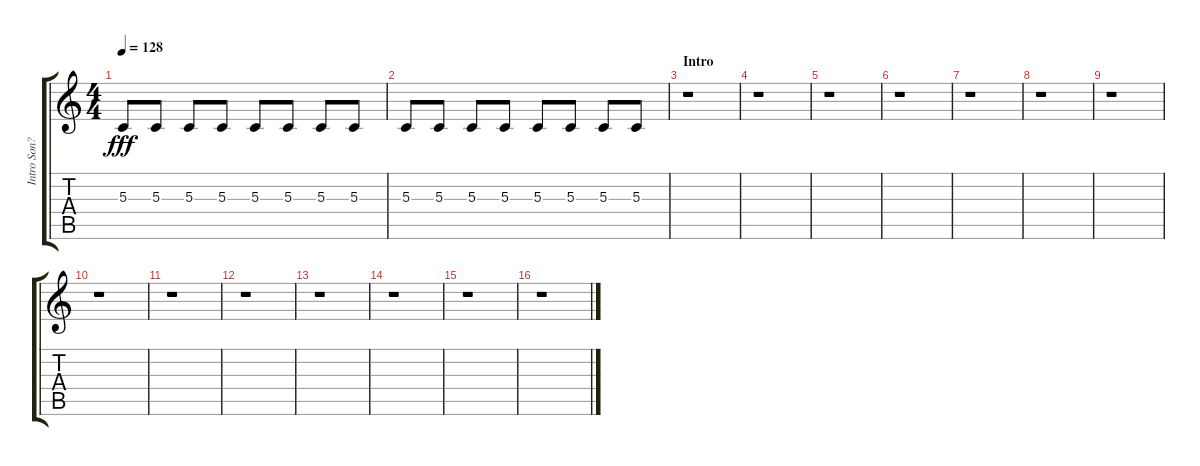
\track ("Intro Son?" "Intro Son?") {instrument fx3crystal}
\staff {score tabs}
\tuning (E4 B3 G3 D3 A2 E2) {hide}
\ts (4 4)
\tempo 128
\clef g2
\ks c
5.3.8{dy fff volume 16 balance 16 instrument fx3crystal} 5.3.8{balance 0} 5.3.8{balance 16} 5.3.8{balance 0} 5.3.8{balance 16} 5.3.8{balance 0} 5.3.8{balance 16} 5.3.8{balance 0} |
5.3.8{balance 16} 5.3.8{balance 0} 5.3.8{balance 16} 5.3.8{balance 0} 5.3.8{balance 16} 5.3.8{balance 0} 5.3.8{balance 16} 5.3.8{balance 0} |
\section ("" "Intro")
r.1 |
r.1 |
r.1 |
r.1 |
r.1 |
r.1 |
r.1 |
r.1 |
r.1 |
r.1 |
r.1 |
r.1 |
r.1 |
r.1
